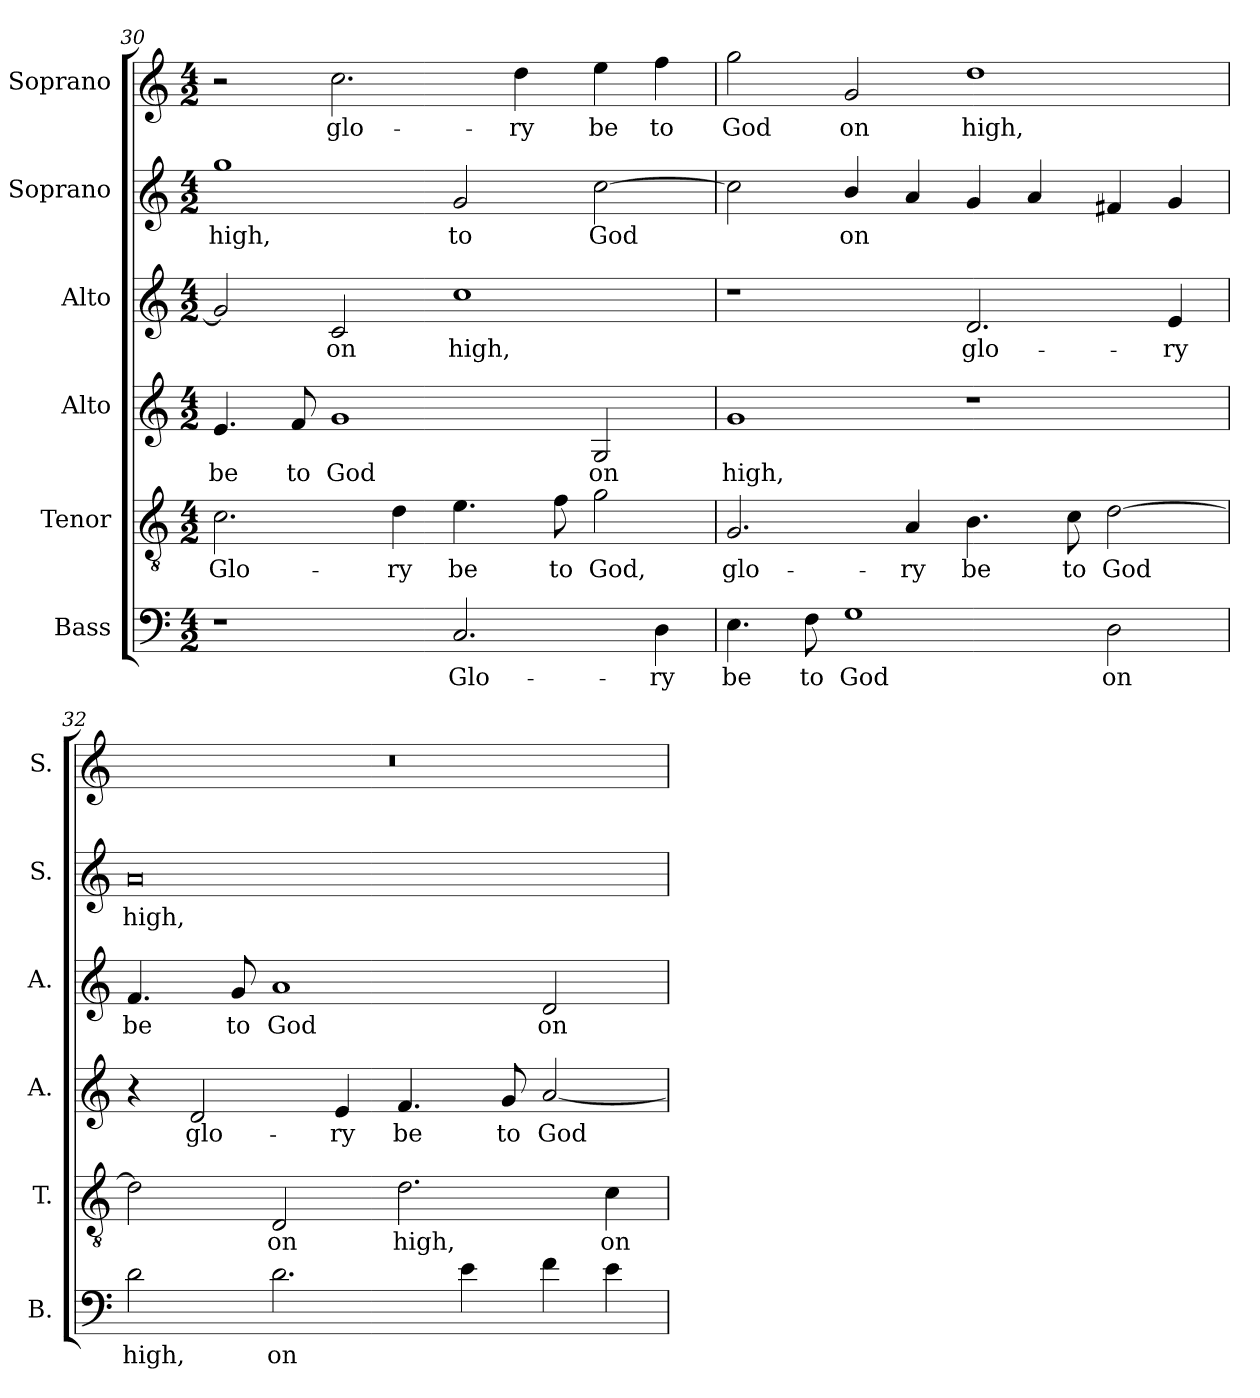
**kern	**text	**kern	**text	**kern	**text	**kern	**text	**kern	**text	**kern	**text
*part6	*part6	*part5	*part5	*part4	*part4	*part3	*part3	*part2	*part2	*part1	*part1
*staff6	*staff6	*staff5	*staff5	*staff4	*staff4	*staff3	*staff3	*staff2	*staff2	*staff1	*staff1
*I"Bass	*	*I"Tenor	*	*I"Alto	*	*I"Alto	*	*I"Soprano	*	*I"Soprano	*
*I'B.	*	*I'T.	*	*I'A.	*	*I'A.	*	*I'S.	*	*I'S.	*
*clefF4	*	*clefGv2	*	*clefG2	*	*clefG2	*	*clefG2	*	*clefG2	*
*	*	*ITrd7c12	*	*	*	*	*	*	*	*	*
*k[]	*	*k[]	*	*k[]	*	*k[]	*	*k[]	*	*k[]	*
*C:	*	*C:	*	*C:	*	*C:	*	*C:	*	*C:	*
*M4/2	*	*M4/2	*	*M4/2	*	*M4/2	*	*M4/2	*	*M4/2	*
=30	=30	=30	=30	=30	=30	=30	=30	=30	=30	=30	=30
!	!	!	!LO:LY:b:color=#000000	!	!	!	!	!	!	!	!
!	!	!	!	!	!LO:LY:b:color=#000000	!	!	!	!	!	!
!	!	!	!	!	!	!	!	!	!LO:LY:b:color=#000000	!	!
1r	.	2.Ci\	Glo-	4.ei/	be	2gi/]	.	1ggi	high,	2r	.
!	!	!	!	!	!LO:LY:b:color=#000000	!	!	!	!	!	!
.	.	.	.	8fi/	to	.	.	.	.	.	.
!	!	!	!	!	!LO:LY:b:color=#000000	!	!	!	!	!	!
!	!	!	!	!	!	!	!LO:LY:b:color=#000000	!	!	!	!
!	!	!	!	!	!	!	!	!	!	!	!LO:LY:b:color=#000000
.	.	.	.	1gi	God	2ci/	on	.	.	2.cci\	glo-
!	!	!	!LO:LY:b:color=#000000	!	!	!	!	!	!	!	!
.	.	4Di\	-ry	.	.	.	.	.	.	.	.
!	!LO:LY:b:color=#000000	!	!	!	!	!	!	!	!	!	!
!	!	!	!LO:LY:b:color=#000000	!	!	!	!	!	!	!	!
!	!	!	!	!	!	!	!LO:LY:b:color=#000000	!	!	!	!
!	!	!	!	!	!	!	!	!	!LO:LY:b:color=#000000	!	!
2.Ci/	Glo-	4.Ei\	be	.	.	1cci	high,	2gi/	to	.	.
!	!	!	!	!	!	!	!	!	!	!	!LO:LY:b:color=#000000
.	.	.	.	.	.	.	.	.	.	4ddi\	-ry
!	!	!	!LO:LY:b:color=#000000	!	!	!	!	!	!	!	!
.	.	8Fi\	to	.	.	.	.	.	.	.	.
!	!	!	!LO:LY:b:color=#000000	!	!	!	!	!	!	!	!
!	!	!	!	!	!LO:LY:b:color=#000000	!	!	!	!	!	!
!	!	!	!	!	!	!	!	!	!LO:LY:b:color=#000000	!	!
!	!	!	!	!	!	!	!	!	!	!	!LO:LY:b:color=#000000
.	.	2Gi\	God,	2Gi/	on	.	.	[2cci\	God	4eei\	be
!	!LO:LY:b:color=#000000	!	!	!	!	!	!	!	!	!	!
!	!	!	!	!	!	!	!	!	!	!	!LO:LY:b:color=#000000
4Di\	-ry	.	.	.	.	.	.	.	.	4ffi\	to
=31	=31	=31	=31	=31	=31	=31	=31	=31	=31	=31	=31
!	!LO:LY:b:color=#000000	!	!	!	!	!	!	!	!	!	!
!	!	!	!LO:LY:b:color=#000000	!	!	!	!	!	!	!	!
!	!	!	!	!	!LO:LY:b:color=#000000	!	!	!	!	!	!
!	!	!	!	!	!	!	!	!	!	!	!LO:LY:b:color=#000000
4.Ei\	be	2.GGi/	glo-	1gi	high,	1r	.	2cci\]	.	2ggi\	God
!	!LO:LY:b:color=#000000	!	!	!	!	!	!	!	!	!	!
8Fi\	to	.	.	.	.	.	.	.	.	.	.
!	!LO:LY:b:color=#000000	!	!	!	!	!	!	!	!	!	!
!	!	!	!	!	!	!	!	!	!LO:LY:b:color=#000000	!	!
!	!	!	!	!	!	!	!	!	!	!	!LO:LY:b:color=#000000
1Gi	God	.	.	.	.	.	.	4bi/	on	2gi/	on
!	!	!	!LO:LY:b:color=#000000	!	!	!	!	!	!	!	!
.	.	4AAi/	-ry	.	.	.	.	4ai/	.	.	.
!	!	!	!LO:LY:b:color=#000000	!	!	!	!	!	!	!	!
!	!	!	!	!	!	!	!LO:LY:b:color=#000000	!	!	!	!
!	!	!	!	!	!	!	!	!	!	!	!LO:LY:b:color=#000000
.	.	4.BBi\	be	1r	.	2.di/	glo-	4gi/	.	1ddi	high,
.	.	.	.	.	.	.	.	4ai/	.	.	.
!	!	!	!LO:LY:b:color=#000000	!	!	!	!	!	!	!	!
.	.	8Ci\	to	.	.	.	.	.	.	.	.
!	!LO:LY:b:color=#000000	!	!	!	!	!	!	!	!	!	!
!	!	!	!LO:LY:b:color=#000000	!	!	!	!	!	!	!	!
2Di\	on	[2Di\	God	.	.	.	.	4f#Xi/	.	.	.
!	!	!	!	!	!	!	!LO:LY:b:color=#000000	!	!	!	!
.	.	.	.	.	.	4ei/	-ry	4gi/	.	.	.
=32	=32	=32	=32	=32	=32	=32	=32	=32	=32	=32	=32
!	!LO:LY:b:color=#000000	!	!	!	!	!	!	!	!	!	!
!	!	!	!	!	!	!	!LO:LY:b:color=#000000	!	!	!	!
!	!	!	!	!	!	!	!	!	!LO:LY:b:color=#000000	!LO:N:vis=1	!
2di\	high,	2Di\]	.	4r	.	4.fi/	be	0ai	high,	0r	.
!	!	!	!	!	!LO:LY:b:color=#000000	!	!	!	!	!	!
.	.	.	.	2di/	glo-	.	.	.	.	.	.
!	!	!	!	!	!	!	!LO:LY:b:color=#000000	!	!	!	!
.	.	.	.	.	.	8gi/	to	.	.	.	.
!	!LO:LY:b:color=#000000	!	!	!	!	!	!	!	!	!	!
!	!	!	!LO:LY:b:color=#000000	!	!	!	!	!	!	!	!
!	!	!	!	!	!	!	!LO:LY:b:color=#000000	!	!	!	!
2.di\	on	2DDi/	on	.	.	1ai	God	.	.	.	.
!	!	!	!	!	!LO:LY:b:color=#000000	!	!	!	!	!	!
.	.	.	.	4ei/	-ry	.	.	.	.	.	.
!	!	!	!LO:LY:b:color=#000000	!	!	!	!	!	!	!	!
!	!	!	!	!	!LO:LY:b:color=#000000	!	!	!	!	!	!
.	.	2.Di\	high,	4.fi/	be	.	.	.	.	.	.
4ei\	.	.	.	.	.	.	.	.	.	.	.
!	!	!	!	!	!LO:LY:b:color=#000000	!	!	!	!	!	!
.	.	.	.	8gi/	to	.	.	.	.	.	.
!	!	!	!	!	!LO:LY:b:color=#000000	!	!	!	!	!	!
!	!	!	!	!	!	!	!LO:LY:b:color=#000000	!	!	!	!
4fi\	.	.	.	[2ai/	God	2di/	on	.	.	.	.
!	!	!	!LO:LY:b:color=#000000	!	!	!	!	!	!	!	!
4ei\	.	4Ci\	on	.	.	.	.	.	.	.	.
=	=	=	=	=	=	=	=	=	=	=	=
*-	*-	*-	*-	*-	*-	*-	*-	*-	*-	*-	*-
